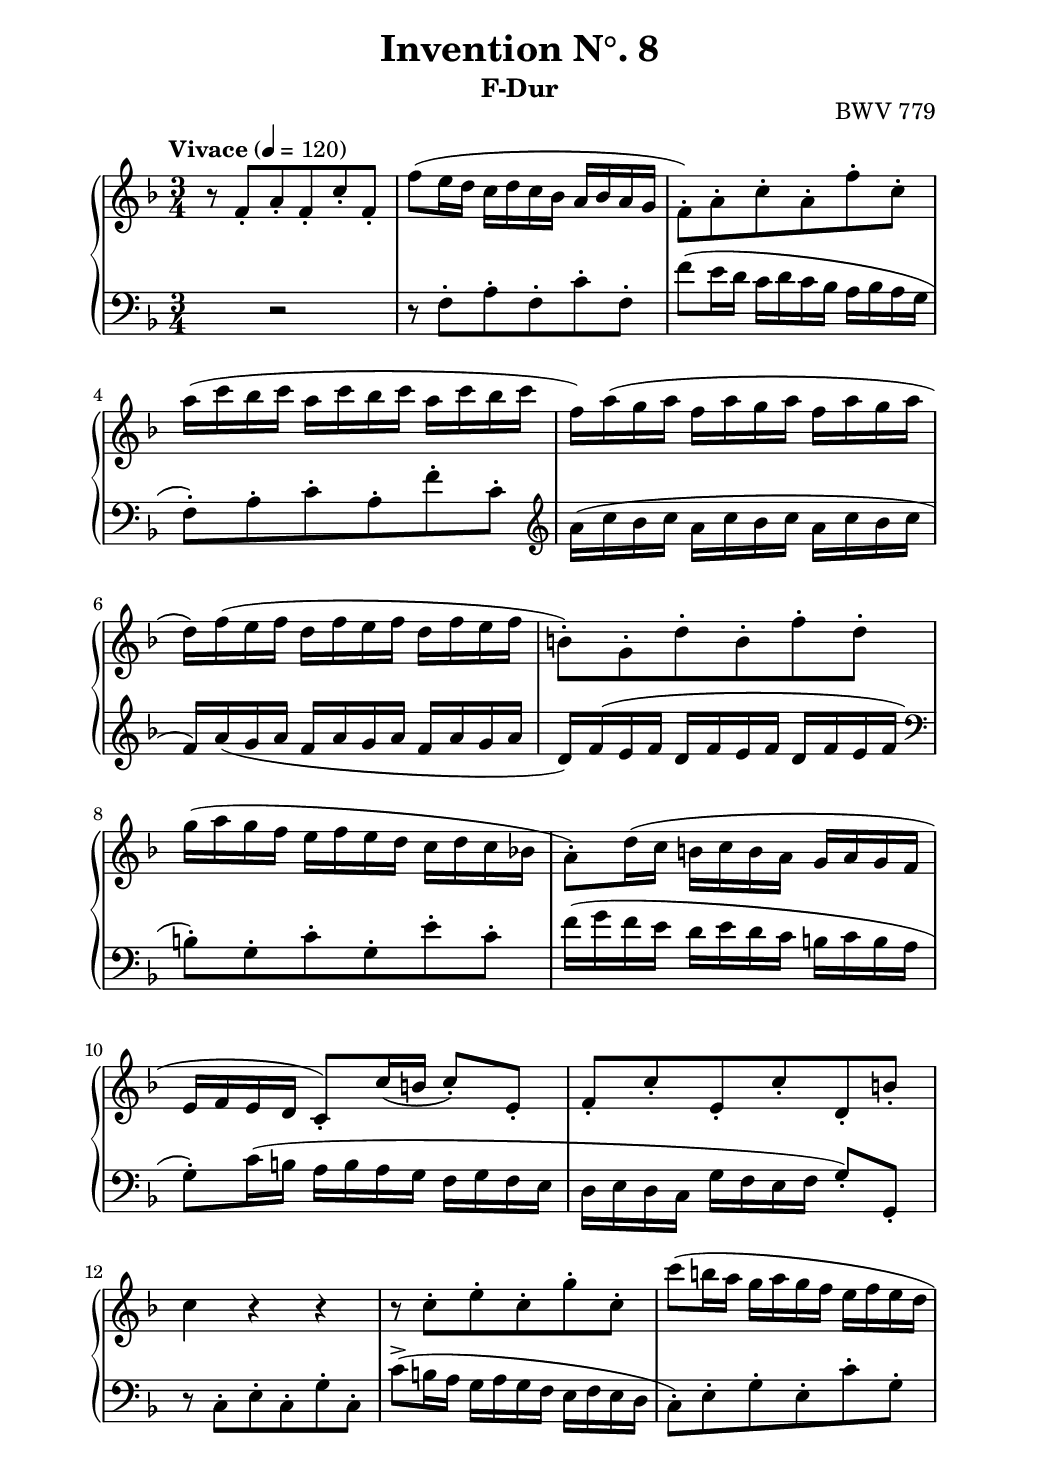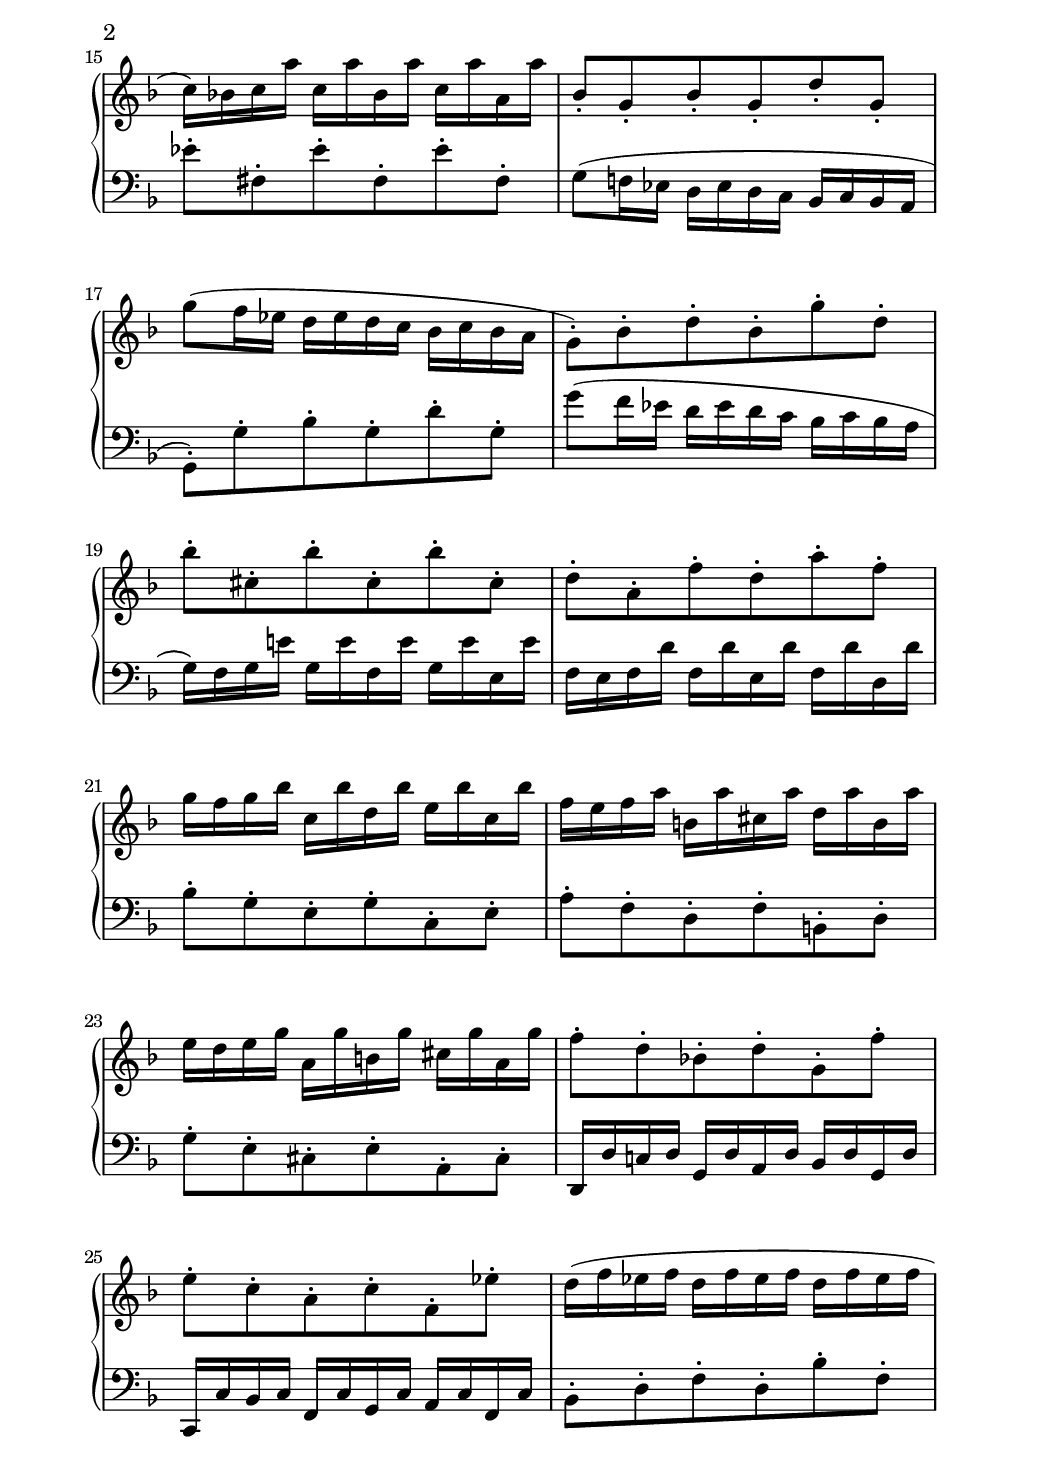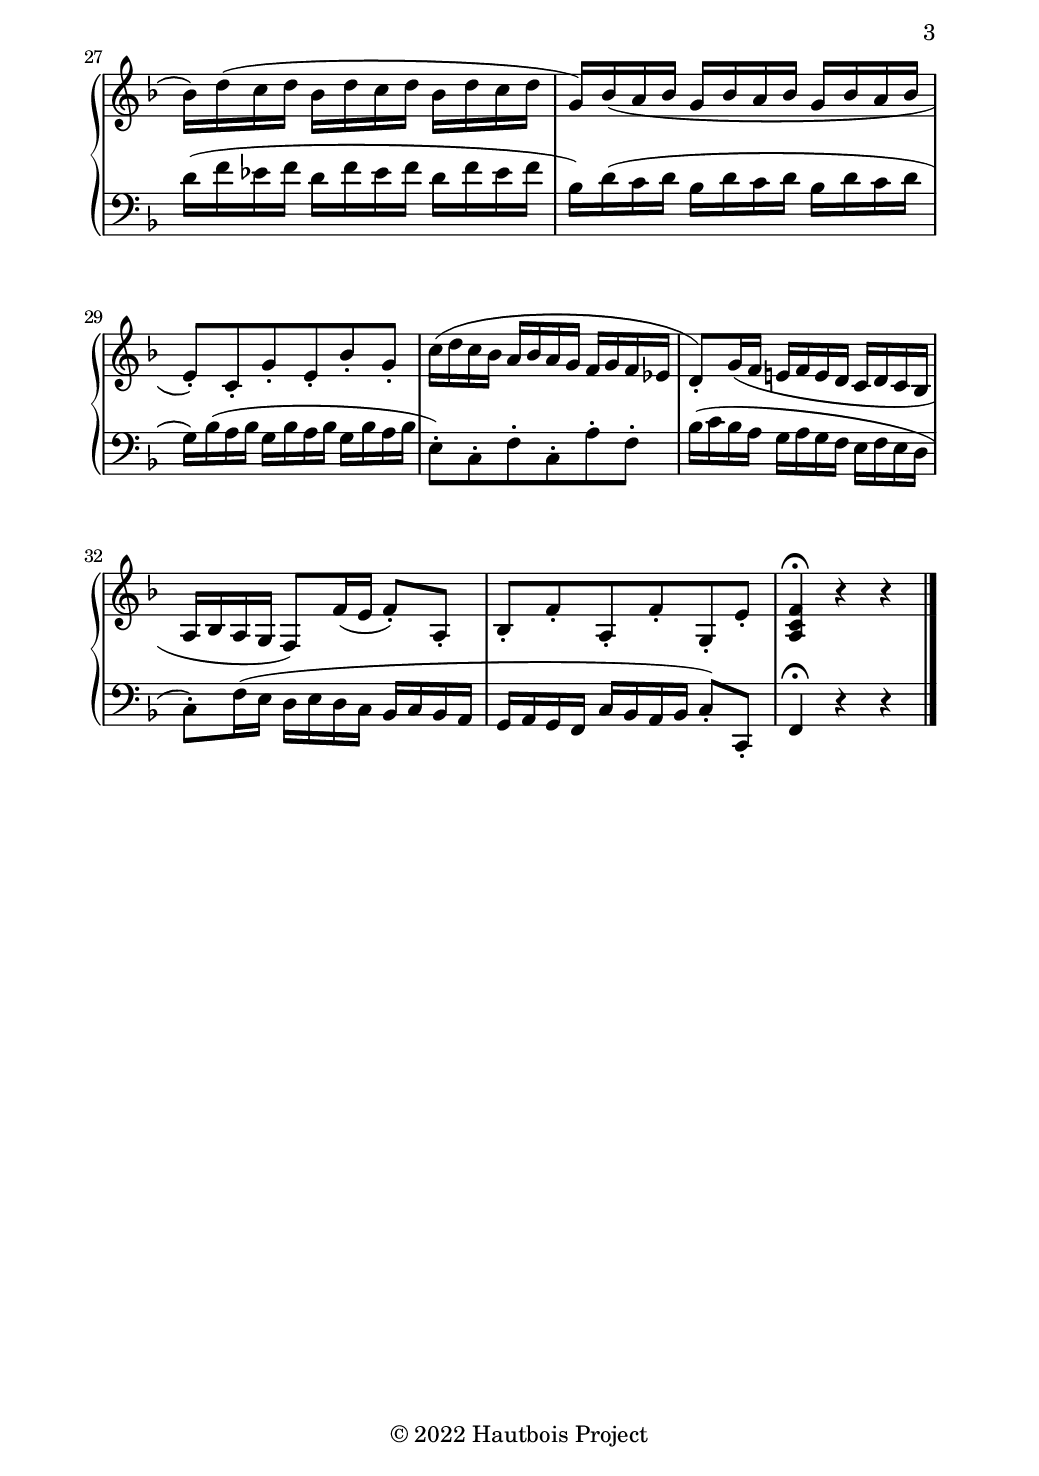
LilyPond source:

%! Title: 15 Inventions, BWV 772-786
%! Subtitle: No.8, BWV 779
%! Type: raw
%! Status: done
%! Remark:

\version "2.22.1"
%% Generated by lilypond-book
%% Options: [exampleindent=10.16\mm,indent=0\mm,line-width=14.5\cm,noragged-right,papersize=a5,quote]
%\include "lilypond-book-preamble.ly"
\include "italiano.ly"

%****************************************************************
% Start cut-&-pastable-section

%****************************************************************

\paper {
  % Set paper
  #(set-paper-size "b5")
  indent = 0\mm
  line-width = 14.5\cm
  ragged-right = ##f
  line-width = #(- line-width (* mm 3.000000) (* mm 1))
}

\layout {
  \context {
    \Score
    %\override SpacingSpanner.base-shortest-duration = #(ly:make-moment 1/16)
    %\override SpacingSpanner.uniform-stretching = ##t
    
  }
}

%*****************************************
%  Set Header
%*****************************************
\header {
  title = "Invention N°. 8"
  subtitle = "F-Dur"
  opus = "BWV 779"
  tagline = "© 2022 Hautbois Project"
}

%*****************************************
% Start Voice
% Write the voices here
%*****************************************
MyMeter = \time 3/4
MyTempo = \tempo "Vivace" 4 = 120
MyKey = \key fa \major
PieceName = "F-Dur"

VoiceI = \relative fa' {
  %bar 1 - 3
  r8 fa\staccato la\staccato fa\staccato do'\staccato fa,\staccato |
  fa'( mi16 re do re do sib la sib la sol |
  fa8\staccato) la\staccato do\staccato la\staccato fa'\staccato do\staccato |
  
  %bar 4 - 6
  la'16( do sib do la do sib do la do sib do |
  fa,) la( sol la fa la sol la fa la sol la |
  re,) fa( mi fa re fa mi fa re fa mi fa |
  
  %bar 7 - 9
  si,8\staccato) sol\staccato re'\staccato si\staccato fa'\staccato re\staccato |
  sol16( la sol fa mi fa mi re do re do sib! |
  la8\staccato) re16( do si do si la sol la sol fa |
  
  %bar 10 - 12
  mi fa mi re do8\staccato) do'16( si do8\staccato) mi,\staccato |
  fa\staccato do'\staccato mi,\staccato do'\staccato re,\staccato si'\staccato |
  do4 r r |
  
  %bar 13 - 15
  r8 do\staccato mi\staccato do\staccato sol'\staccato do,\staccato |
  do'( si16 la sol la sol fa mi fa mi re |
  do) sib! do la' do, la' sib, la' do, la' la, la' |
  
  %bar 16 - 18
  sib,8\staccato sol\staccato sib\staccato sol\staccato re'\staccato sol,\staccato |
  sol'( fa16 mib re mib re do sib do sib la |
  sol8\staccato) sib\staccato re\staccato sib\staccato sol'\staccato re\staccato |
  
  %bar 19 - 21
  sib'\staccato dod,\staccato sib'\staccato dod,\staccato sib'\staccato dod,\staccato |
  re\staccato la\staccato fa'\staccato re\staccato la'\staccato fa\staccato |
  sol16 fa sol sib do, sib' re, sib' mi, sib' do, sib' |

  %bar 22 - 24
  fa mi fa la si, la' dod, la' re, la' si, la' |
  mi re mi sol la, sol' si, sol' dod, sol' la, sol' |
  fa8\staccato re\staccato sib!\staccato re\staccato sol,\staccato fa'\staccato |
  
  %bar 25 - 27
  mi\staccato do\staccato la\staccato do\staccato fa,\staccato mib'\staccato |
  re16( fa mib fa re fa mib fa re fa mib fa |
  sib,) re( do re sib re do re sib re do re |
  
  %bar 28 - 30
  sol,) sib( la sib sol sib la sib sol sib la sib |
  mi,8\staccato) do\staccato sol'\staccato mi\staccato sib'\staccato sol\staccato |
  do16( re do sib la sib la sol fa sol fa mib |
  
  %bar 31 - 34
  re8\staccato) sol16( fa mi! fa mi re do re do sib |
  la sib la sol fa8) fa'16( mi fa8\staccato) la,\staccato |
  sib\staccato fa'\staccato la,\staccato fa'\staccato sol,\staccato mi'\staccato |
  <fa do la>4\fermata r r 
  
  \bar "|."
  
}


BassoI = \relative fa {
  %bar 1 - 3
  \once \hide r4 r2 |
  r8 fa\staccato la\staccato fa\staccato do'\staccato fa,\staccato |
  fa'( mi16 re do re do sib la sib la sol |
  
  %bar 4 - 6
  fa8\staccato) la\staccato do\staccato la\staccato fa'\staccato do\staccato |
  \clef "treble"
  la'16( do sib do la do sib do la do sib do |
  fa,) la( sol la fa la sol la fa la sol la |

  %bar 7 - 9
  re,) fa( mi fa re fa mi fa re fa mi fa |
  \clef "bass"
  si,8\staccato) sol\staccato do\staccato sol\staccato mi'\staccato do\staccato |
  fa16( sol fa mi re mi re do si do si la |
  
  %bar 10 - 12
  sol8\staccato) do16( si la si la sol fa sol fa mi |
  re mi re do sol' fa mi fa sol8\staccato) sol,\staccato |
  r do\staccato mi\staccato do\staccato sol'\staccato do,\staccato |  
  
  %bar 13 - 15
  do'8->( si16 la sol la sol fa mi fa mi re |
  do8\staccato) mi\staccato sol\staccato mi\staccato do'\staccato sol\staccato |
  mib'\staccato fad,\staccato mib'\staccato fad,\staccato mib'\staccato fad,\staccato |
  
  %bar 16 - 18
  sol( fa!16 mib re mib re do sib do sib la |
  sol8\staccato) sol'\staccato sib\staccato sol\staccato re'\staccato sol,\staccato |
  sol'( fa16 mib re mib re do sib do sib la |
  
  %bar 19 - 21
  sol) fa sol mi'! sol, mi' fa, mi' sol, mi' mi, mi' |
  fa, mi fa re' fa, re' mi, re' fa, re' re, re' |
  sib8\staccato sol\staccato mi\staccato sol\staccato do,\staccato mi\staccato |
  
  %bar 22 - 24
  la\staccato fa\staccato re\staccato fa\staccato si,\staccato re\staccato |
  sol\staccato mi\staccato dod\staccato mi\staccato la,\staccato dod\staccato |
  re,16 re' do! re sol, re' la re sib re sol, re' |
  
  %bar 25 - 27
  do, do' sib do fa, do' sol do la do fa, do' |
  sib8\staccato re\staccato fa\staccato re\staccato sib'\staccato fa\staccato |
  re'16( fa mib fa re fa mib fa re fa mib fa |
  
  %bar 28 - 30
  sib,) re( do re sib re do re sib re do re |
  sol,) sib( la sib sol sib la sib sol sib la sib |
  mi,8\staccato) do\staccato fa\staccato do\staccato la'\staccato fa\staccato |
  
  %bar 31 - 34
  sib16( do sib la sol la sol fa mi fa mi re |
  do8\staccato) fa16( mi re mi re do sib do sib la |
  sol la sol fa do' sib la sib do8\staccato) do,\staccato |
  fa4\fermata r r
  
  %\bar "|."
  
}


%*****************************************
%  Start Score
%*****************************************

%\markup { \vspace #1 }
\score {
  \header {
    %piece = \PieceName
  }
  \new PianoStaff <<
    \new Staff { 
      \clef "treble" 
      \MyTempo
      \MyKey
      \MyMeter
        \VoiceI
    }
    \new Staff { 
      \clef "bass"
      \MyTempo
      \MyKey
      \MyMeter
        \BassoI
    }
  >>
}

